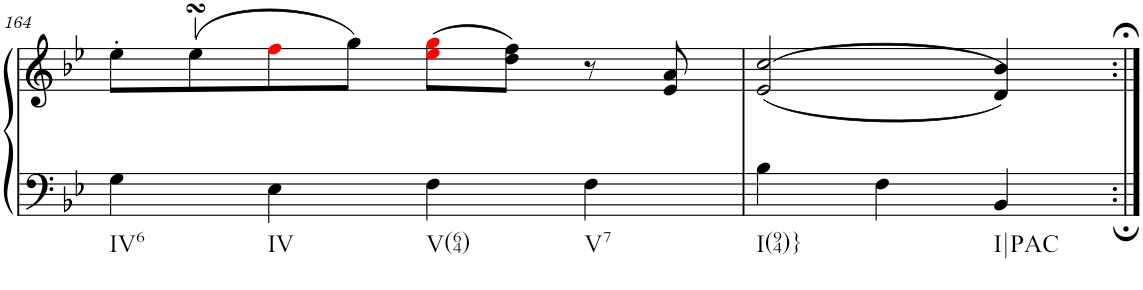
**kern	**kern
*part1	*part1
*staff2	*staff1
*I"Piano, Piano right	*
*I'Pno.	*
!!LO:PB:g=z
*clefF4	*clefG2
*k[b-e-]	*k[b-e-]
*M4/4	*M4/4
*met(c)	*met(c)
=164	=164
!LO:TX:b:t=IV6	!
4G\	8ee-'\L
.	(8ee-sSSs\
!LO:TX:b:t=IV	!
4E-\	8ffi\
.	8gg\J)
!LO:TX:b:t=V(64)	!
4F\	(8ee-i\ 8ggi\L
.	8dd\ 8ff\J)
!LO:TX:b:t=V7	!
4F\	8r
.	8e-/ 8a/
=165	=165
!LO:TX:b:t=I(94)}	!
4B-\	(>(2e-/ 2cc/
4F\	.
!LO:TX:b:t=I|PAC	!
4BB-/	4d/ 4b-/))
=:|!	=:|!
*-	*-
